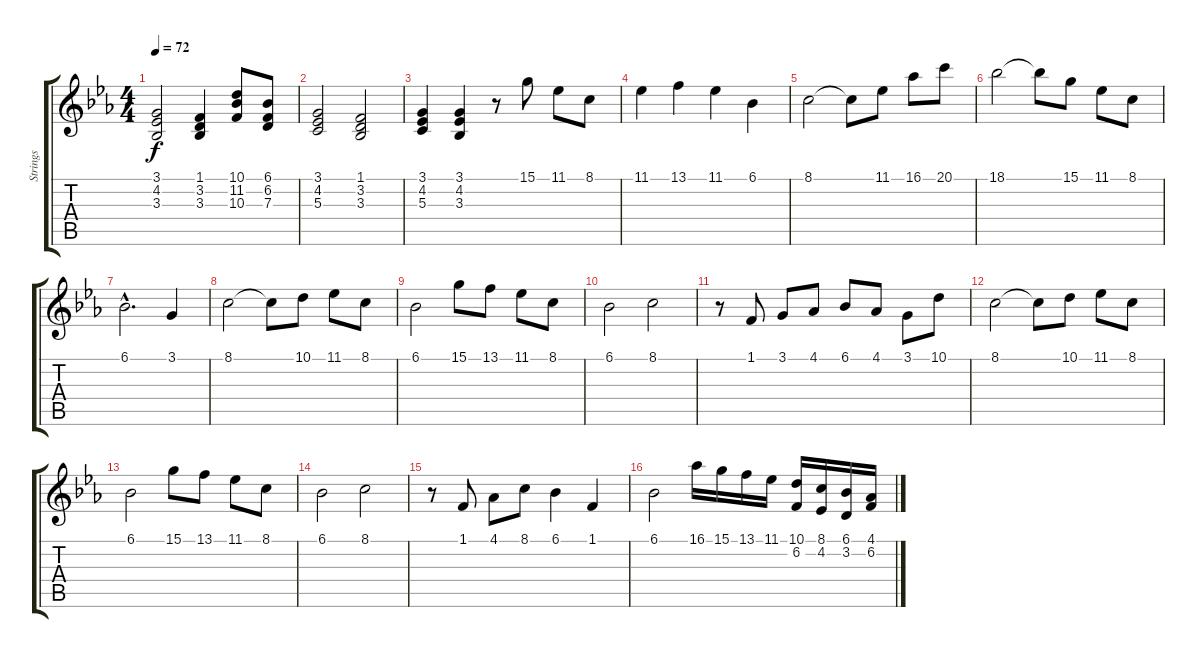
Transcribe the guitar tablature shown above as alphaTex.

\track ("Strings" "Strings") {instrument stringensemble1}
\staff {score tabs}
\tuning (E4 B3 G3 D3 A2 E2) {hide}
\ts (4 4)
\tempo 72
\clef g2
\ks eb
(3.1 4.2 3.3).2{dy f} (1.1 3.2 3.3).4 (10.1 11.2 10.3).8 (6.1 6.2 7.3).8 |
(3.1 4.2 5.3).2 (1.1 3.2 3.3).2 |
(3.1 4.2 5.3).4 (3.1 4.2 3.3).4 r.8 15.1.8 11.1.8 8.1.8 |
11.1.4 13.1.4 11.1.4 6.1.4 |
8.1.2 8.1{t}.8 11.1.8 16.1.8 20.1.8 |
18.1.2 18.1{t}.8 15.1.8 11.1.8 8.1.8 |
6.1{hac}.2{d} 3.1.4 |
8.1.2 8.1{t}.8 10.1.8 11.1.8 8.1.8 |
6.1.2 15.1.8 13.1.8 11.1.8 8.1.8 |
6.1.2 8.1.2 |
r.8 1.1.8 3.1.8 4.1.8 6.1.8 4.1.8 3.1.8 10.1.8 |
8.1.2 8.1{t}.8 10.1.8 11.1.8 8.1.8 |
6.1.2 15.1.8 13.1.8 11.1.8 8.1.8 |
6.1.2 8.1.2 |
r.8 1.1.8 4.1.8 8.1.8 6.1.4 1.1.4 |
6.1.2 16.1.16 15.1.16 13.1.16 11.1.16 (10.1 6.2).16 (8.1 4.2).16 (6.1 3.2).16 (4.1 6.2).16
